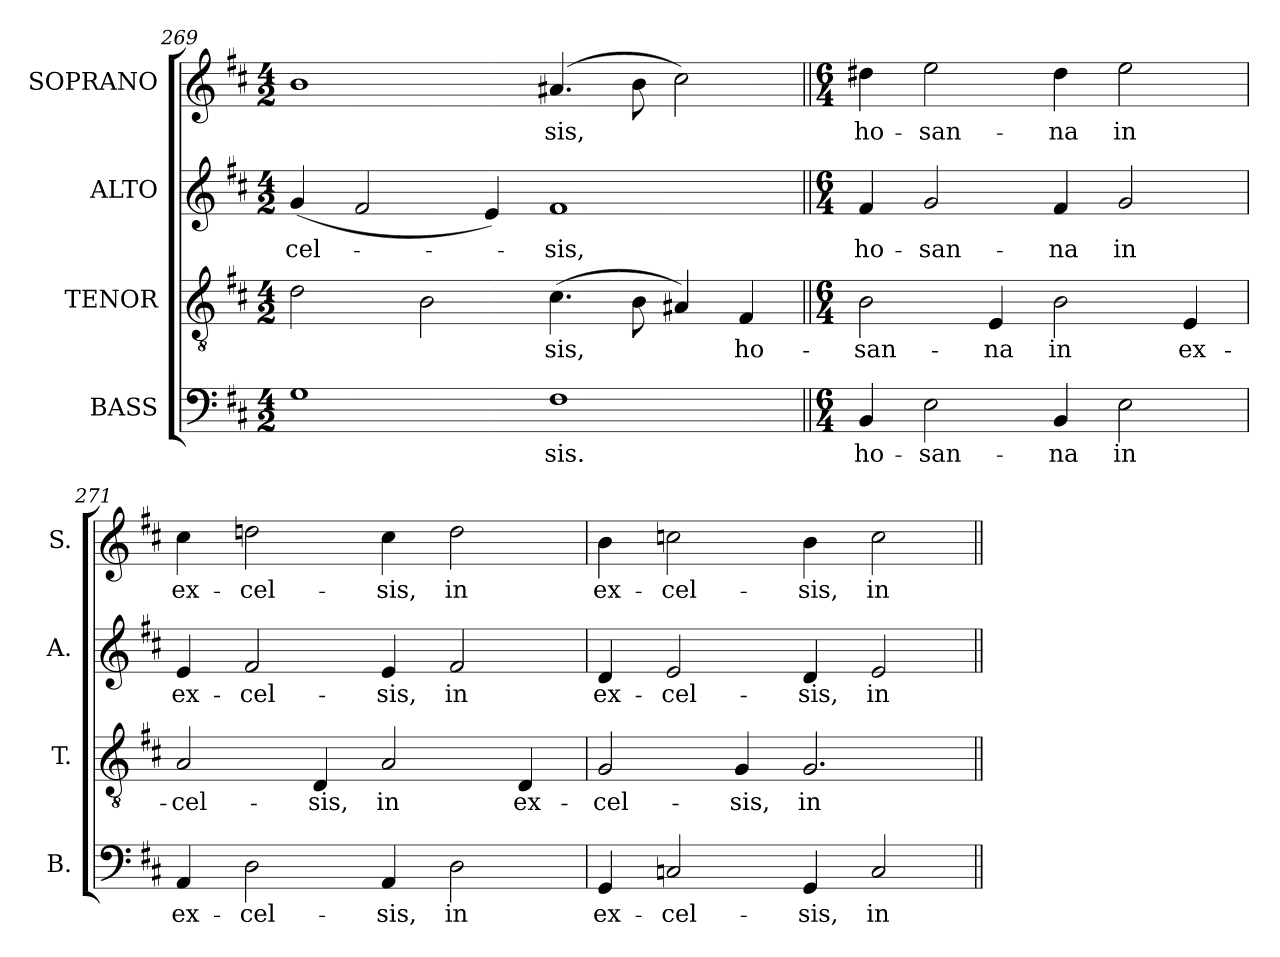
**kern	**text	**kern	**text	**kern	**text	**kern	**text
*part4	*part4	*part3	*part3	*part2	*part2	*part1	*part1
*staff4	*staff4	*staff3	*staff3	*staff2	*staff2	*staff1	*staff1
*I"BASS	*	*I"TENOR	*	*I"ALTO	*	*I"SOPRANO	*
*I'B.	*	*I'T.	*	*I'A.	*	*I'S.	*
*clefF4	*	*clefGv2	*	*clefG2	*	*clefG2	*
*	*	*ITrd7c12	*	*	*	*	*
*k[f#c#]	*	*k[f#c#]	*	*k[f#c#]	*	*k[f#c#]	*
*D:	*	*D:	*	*D:	*	*D:	*
*M4/2	*	*M4/2	*	*M4/2	*	*M4/2	*
=269	=269	=269	=269	=269	=269	=269	=269
!	!	!	!	!	!LO:LY:b:color=#000000	!	!
1Gi	.	2Di\	.	(4gi/	-cel-	1bi	.
.	.	.	.	2f#i/	.	.	.
.	.	2BBi\	.	.	.	.	.
.	.	.	.	4ei/)	.	.	.
!	!LO:LY:b:color=#000000	!	!	!	!	!	!
!	!	!	!LO:LY:b:color=#000000	!	!	!	!
!	!	!	!	!	!LO:LY:b:color=#000000	!	!
!	!	!	!	!	!	!	!LO:LY:b:color=#000000
1F#i	-sis.	(4.C#i\	-sis,	1f#i	-sis,	(4.a#Xi/	-sis,
.	.	8BBi\	.	.	.	8bi\	.
.	.	4AA#Xi/)	.	.	.	2cc#i\)	.
!	!	!	!LO:LY:b:color=#000000	!	!	!	!
.	.	4FF#i/	ho-	.	.	.	.
!!LO:LB:g=z
=270||	=270||	=270||	=270||	=270||	=270||	=270||	=270||
*M6/4	*	*M6/4	*	*M6/4	*	*M6/4	*
!	!LO:LY:b:color=#000000	!	!	!	!	!	!
!	!	!	!LO:LY:b:color=#000000	!	!	!	!
!	!	!	!	!	!LO:LY:b:color=#000000	!	!
*	*	*	*	*	*	*MM168	*
!	!	!	!	!	!	!	!LO:LY:b:color=#000000
4BBi/	ho-	2BBi\	-san-	4f#i/	ho-	4dd#Xi\	ho-
!	!LO:LY:b:color=#000000	!	!	!	!	!	!
!	!	!	!	!	!LO:LY:b:color=#000000	!	!
!	!	!	!	!	!	!	!LO:LY:b:color=#000000
2Ei\	-san-	.	.	2gi/	-san-	2eei\	-san-
!	!	!	!LO:LY:b:color=#000000	!	!	!	!
.	.	4EEi/	-na	.	.	.	.
!	!LO:LY:b:color=#000000	!	!	!	!	!	!
!	!	!	!LO:LY:b:color=#000000	!	!	!	!
!	!	!	!	!	!LO:LY:b:color=#000000	!	!
!	!	!	!	!	!	!	!LO:LY:b:color=#000000
4BBi/	-na	2BBi\	in	4f#i/	-na	4dd#i\	-na
!	!LO:LY:b:color=#000000	!	!	!	!	!	!
!	!	!	!	!	!LO:LY:b:color=#000000	!	!
!	!	!	!	!	!	!	!LO:LY:b:color=#000000
2Ei\	in	.	.	2gi/	in	2eei\	in
!	!	!	!LO:LY:b:color=#000000	!	!	!	!
.	.	4EEi/	ex-	.	.	.	.
=271	=271	=271	=271	=271	=271	=271	=271
!	!LO:LY:b:color=#000000	!	!	!	!	!	!
!	!	!	!LO:LY:b:color=#000000	!	!	!	!
!	!	!	!	!	!LO:LY:b:color=#000000	!	!
!	!	!	!	!	!	!	!LO:LY:b:color=#000000
4AAi/	ex-	2AAi/	-cel-	4ei/	ex-	4cc#i\	ex-
!	!LO:LY:b:color=#000000	!	!	!	!	!	!
!	!	!	!	!	!LO:LY:b:color=#000000	!	!
!	!	!	!	!	!	!	!LO:LY:b:color=#000000
2Di\	-cel-	.	.	2f#i/	-cel-	2ddni\	-cel-
!	!	!	!LO:LY:b:color=#000000	!	!	!	!
.	.	4DDi/	-sis,	.	.	.	.
!	!LO:LY:b:color=#000000	!	!	!	!	!	!
!	!	!	!LO:LY:b:color=#000000	!	!	!	!
!	!	!	!	!	!LO:LY:b:color=#000000	!	!
!	!	!	!	!	!	!	!LO:LY:b:color=#000000
4AAi/	-sis,	2AAi/	in	4ei/	-sis,	4cc#i\	-sis,
!	!LO:LY:b:color=#000000	!	!	!	!	!	!
!	!	!	!	!	!LO:LY:b:color=#000000	!	!
!	!	!	!	!	!	!	!LO:LY:b:color=#000000
2Di\	in	.	.	2f#i/	in	2ddi\	in
!	!	!	!LO:LY:b:color=#000000	!	!	!	!
.	.	4DDi/	ex-	.	.	.	.
=272	=272	=272	=272	=272	=272	=272	=272
!	!LO:LY:b:color=#000000	!	!	!	!	!	!
!	!	!	!LO:LY:b:color=#000000	!	!	!	!
!	!	!	!	!	!LO:LY:b:color=#000000	!	!
!	!	!	!	!	!	!	!LO:LY:b:color=#000000
4GGi/	ex-	2GGi/	-cel-	4di/	ex-	4bi\	ex-
!	!LO:LY:b:color=#000000	!	!	!	!	!	!
!	!	!	!	!	!LO:LY:b:color=#000000	!	!
!	!	!	!	!	!	!	!LO:LY:b:color=#000000
2Cni/	-cel-	.	.	2ei/	-cel-	2ccni\	-cel-
!	!	!	!LO:LY:b:color=#000000	!	!	!	!
.	.	4GGi/	-sis,	.	.	.	.
!	!LO:LY:b:color=#000000	!	!	!	!	!	!
!	!	!	!LO:LY:b:color=#000000	!	!	!	!
!	!	!	!	!	!LO:LY:b:color=#000000	!	!
!	!	!	!	!	!	!	!LO:LY:b:color=#000000
4GGi/	-sis,	2.GGi/	in	4di/	-sis,	4bi\	-sis,
!	!LO:LY:b:color=#000000	!	!	!	!	!	!
!	!	!	!	!	!LO:LY:b:color=#000000	!	!
!	!	!	!	!	!	!	!LO:LY:b:color=#000000
2Ci/	in	.	.	2ei/	in	2cci\	in
=||	=||	=||	=||	=||	=||	=||	=||
*-	*-	*-	*-	*-	*-	*-	*-
